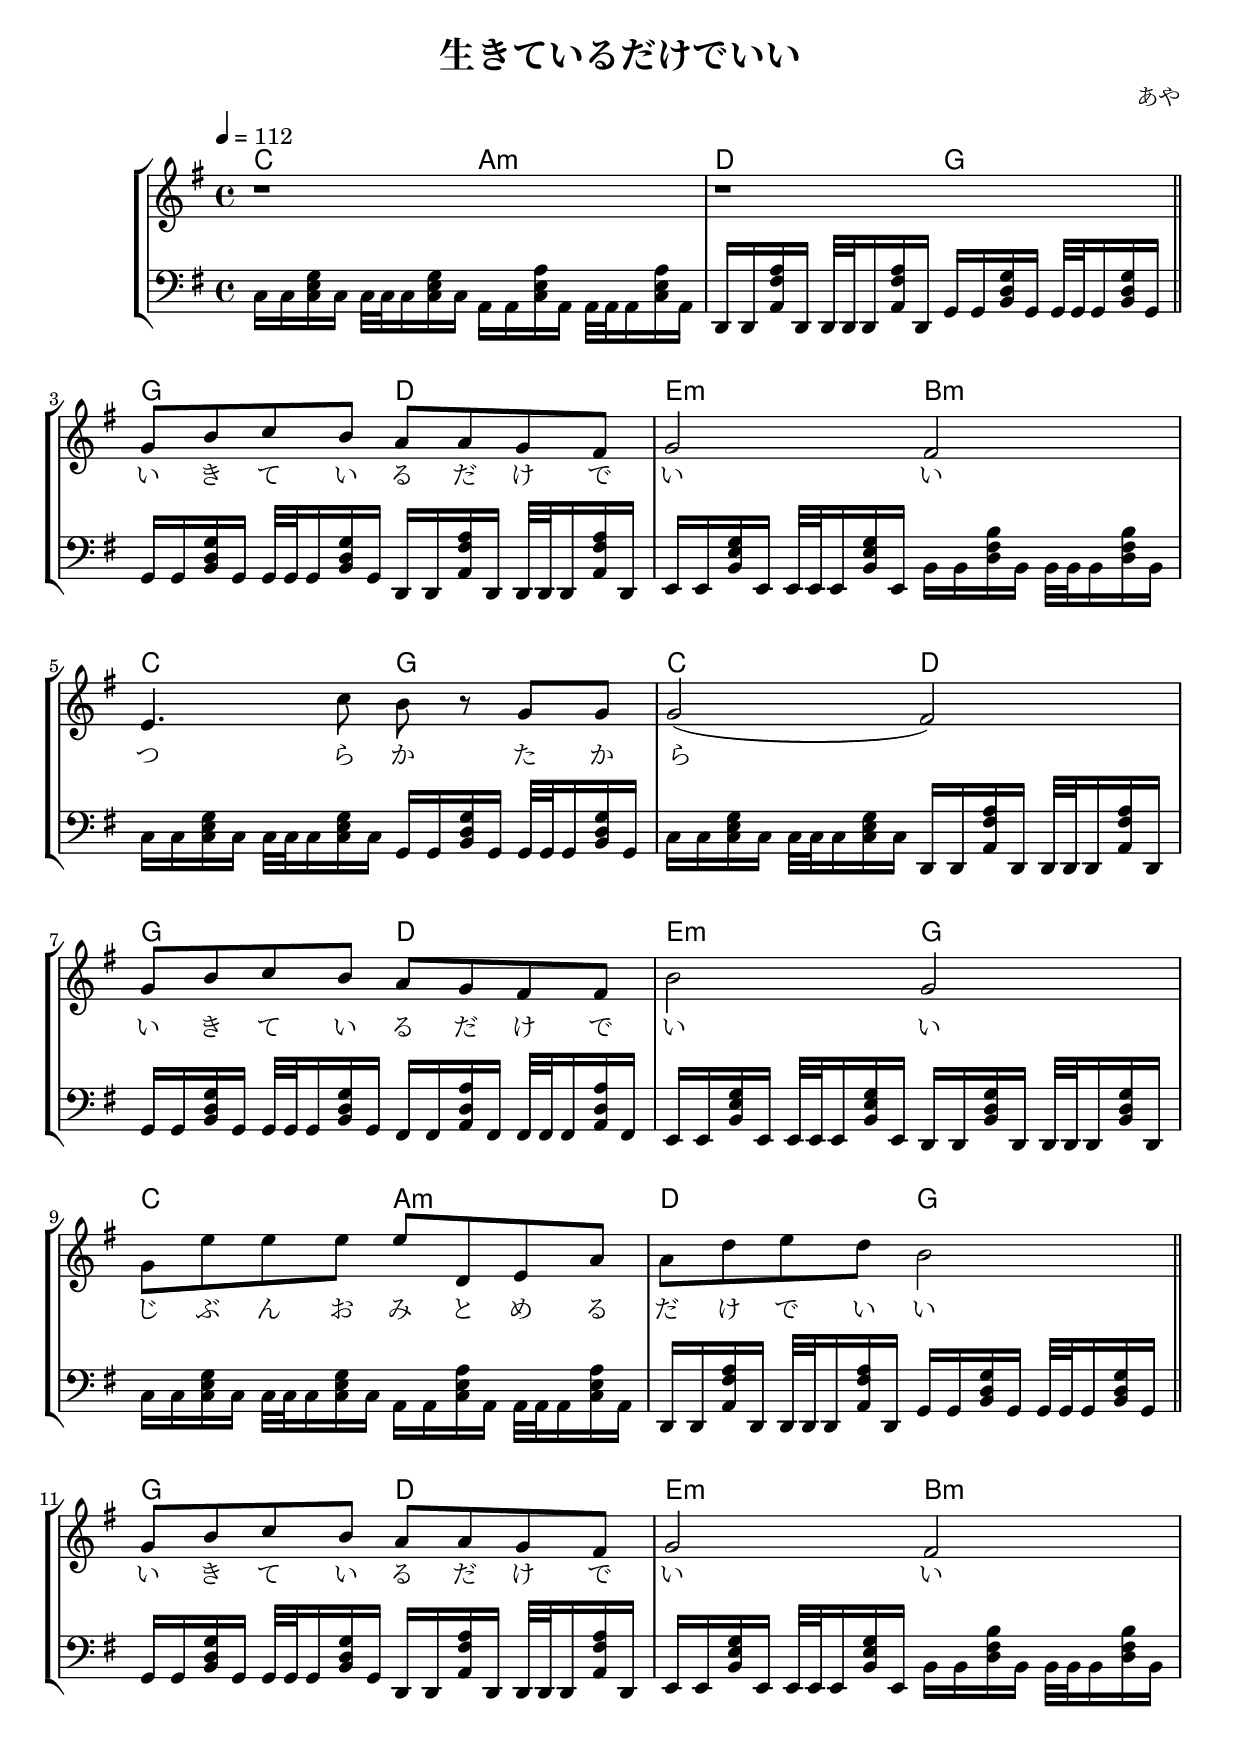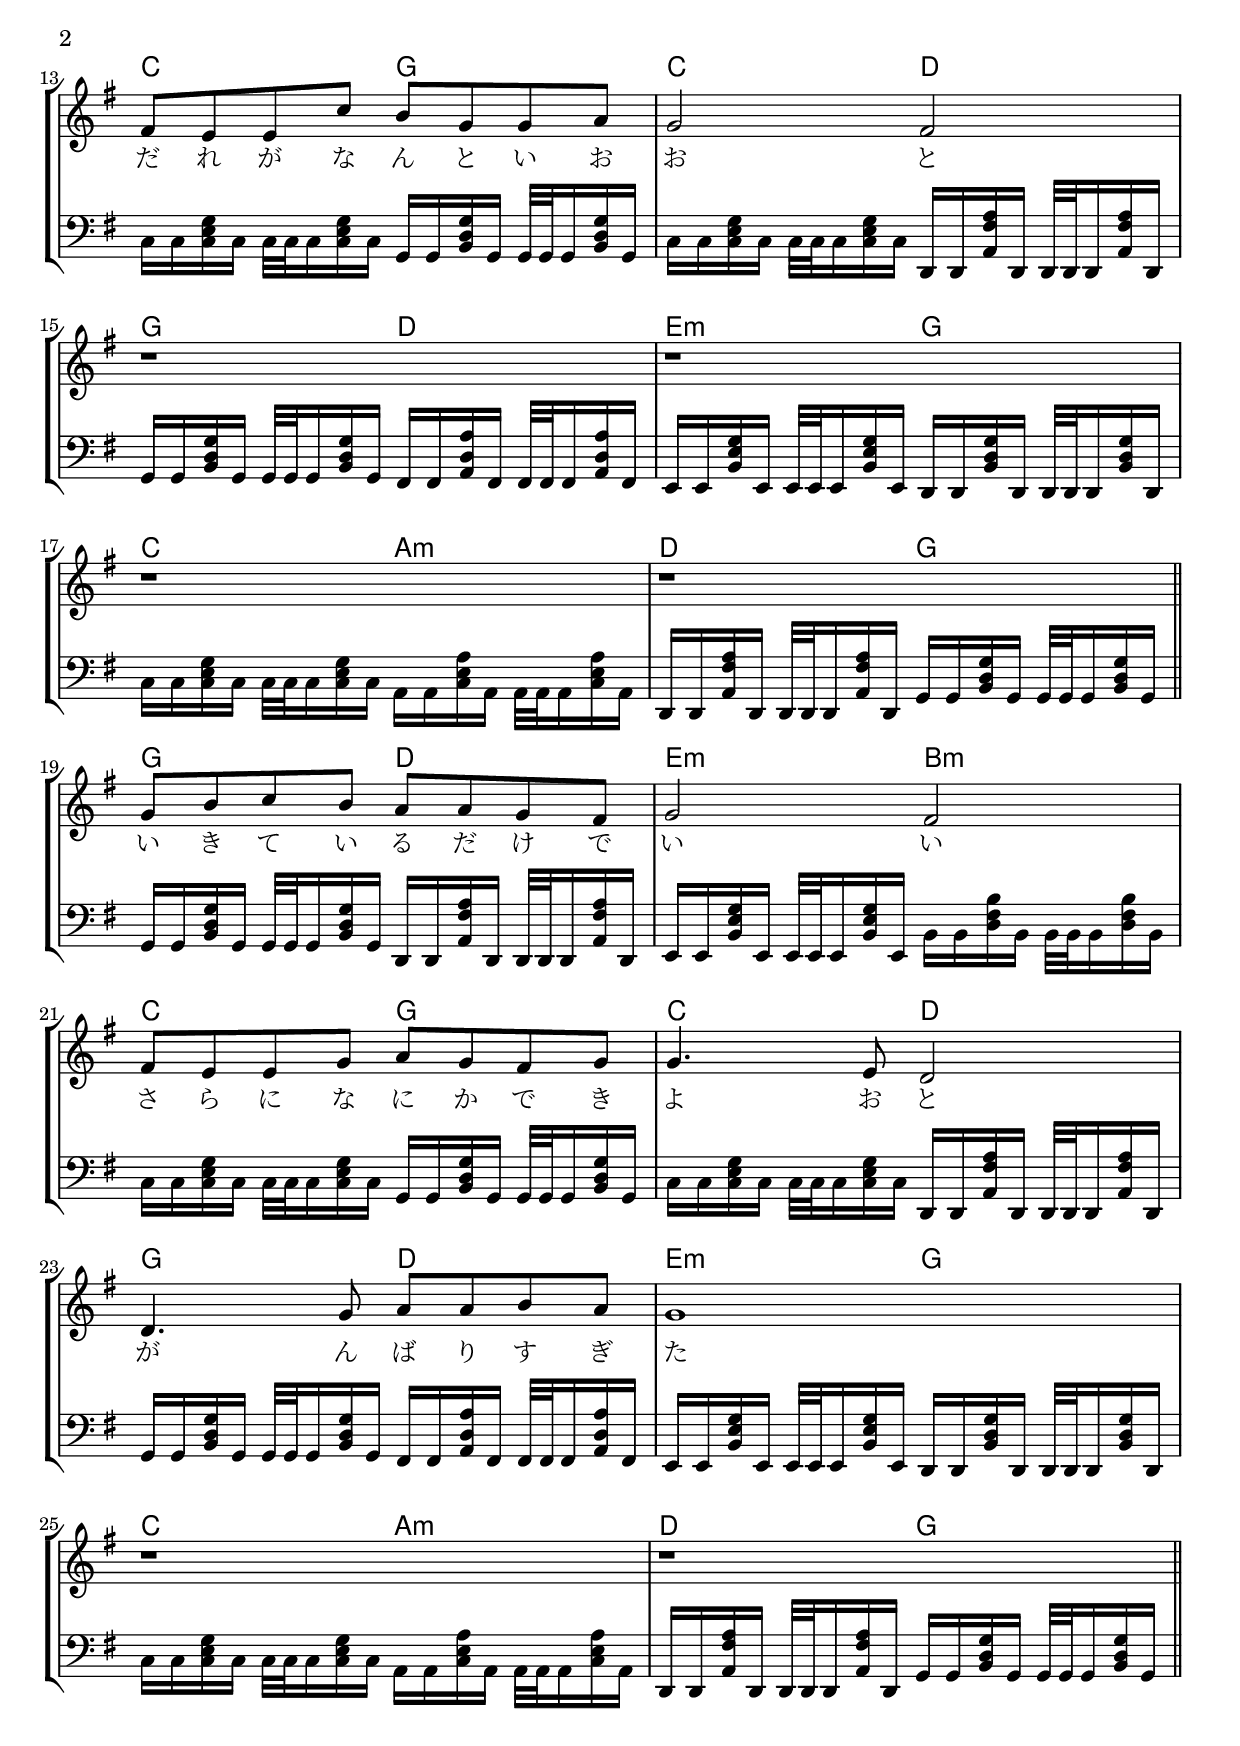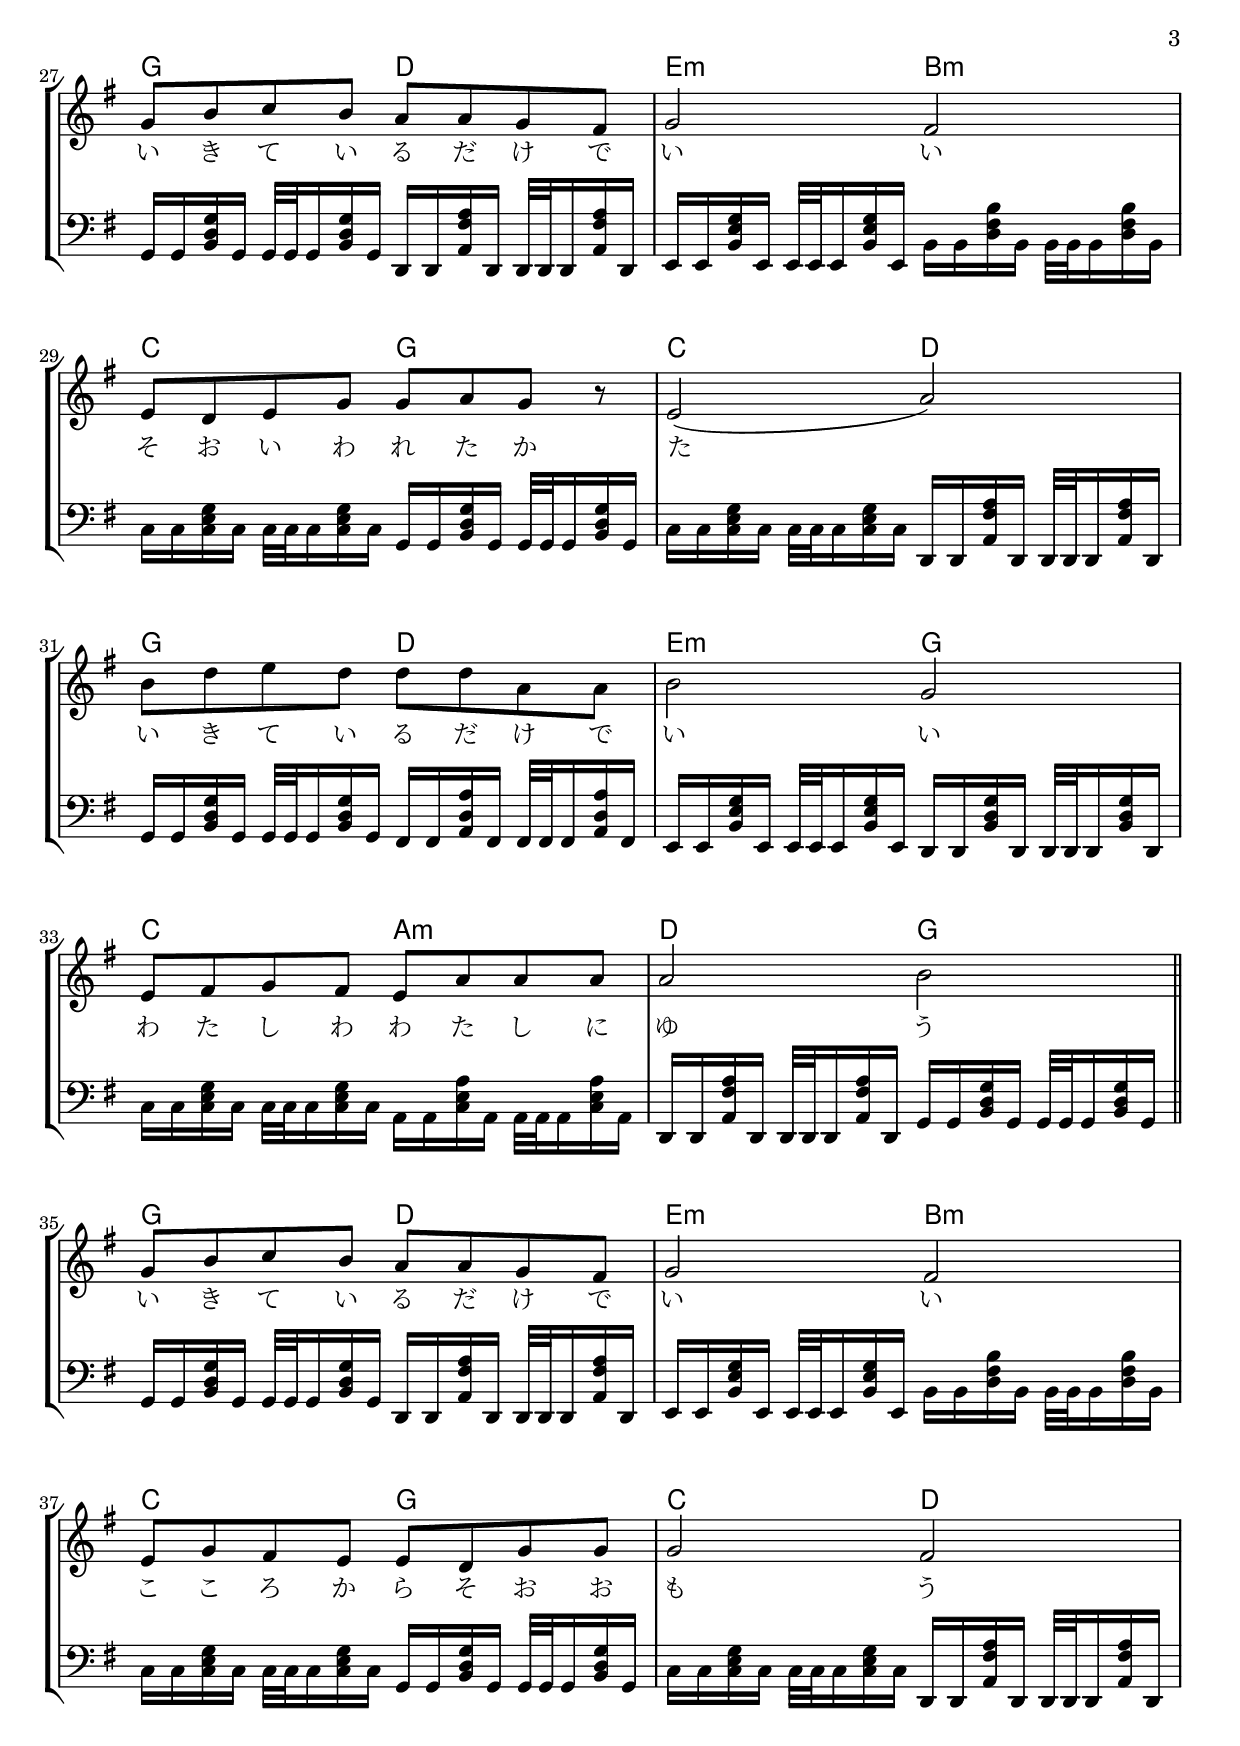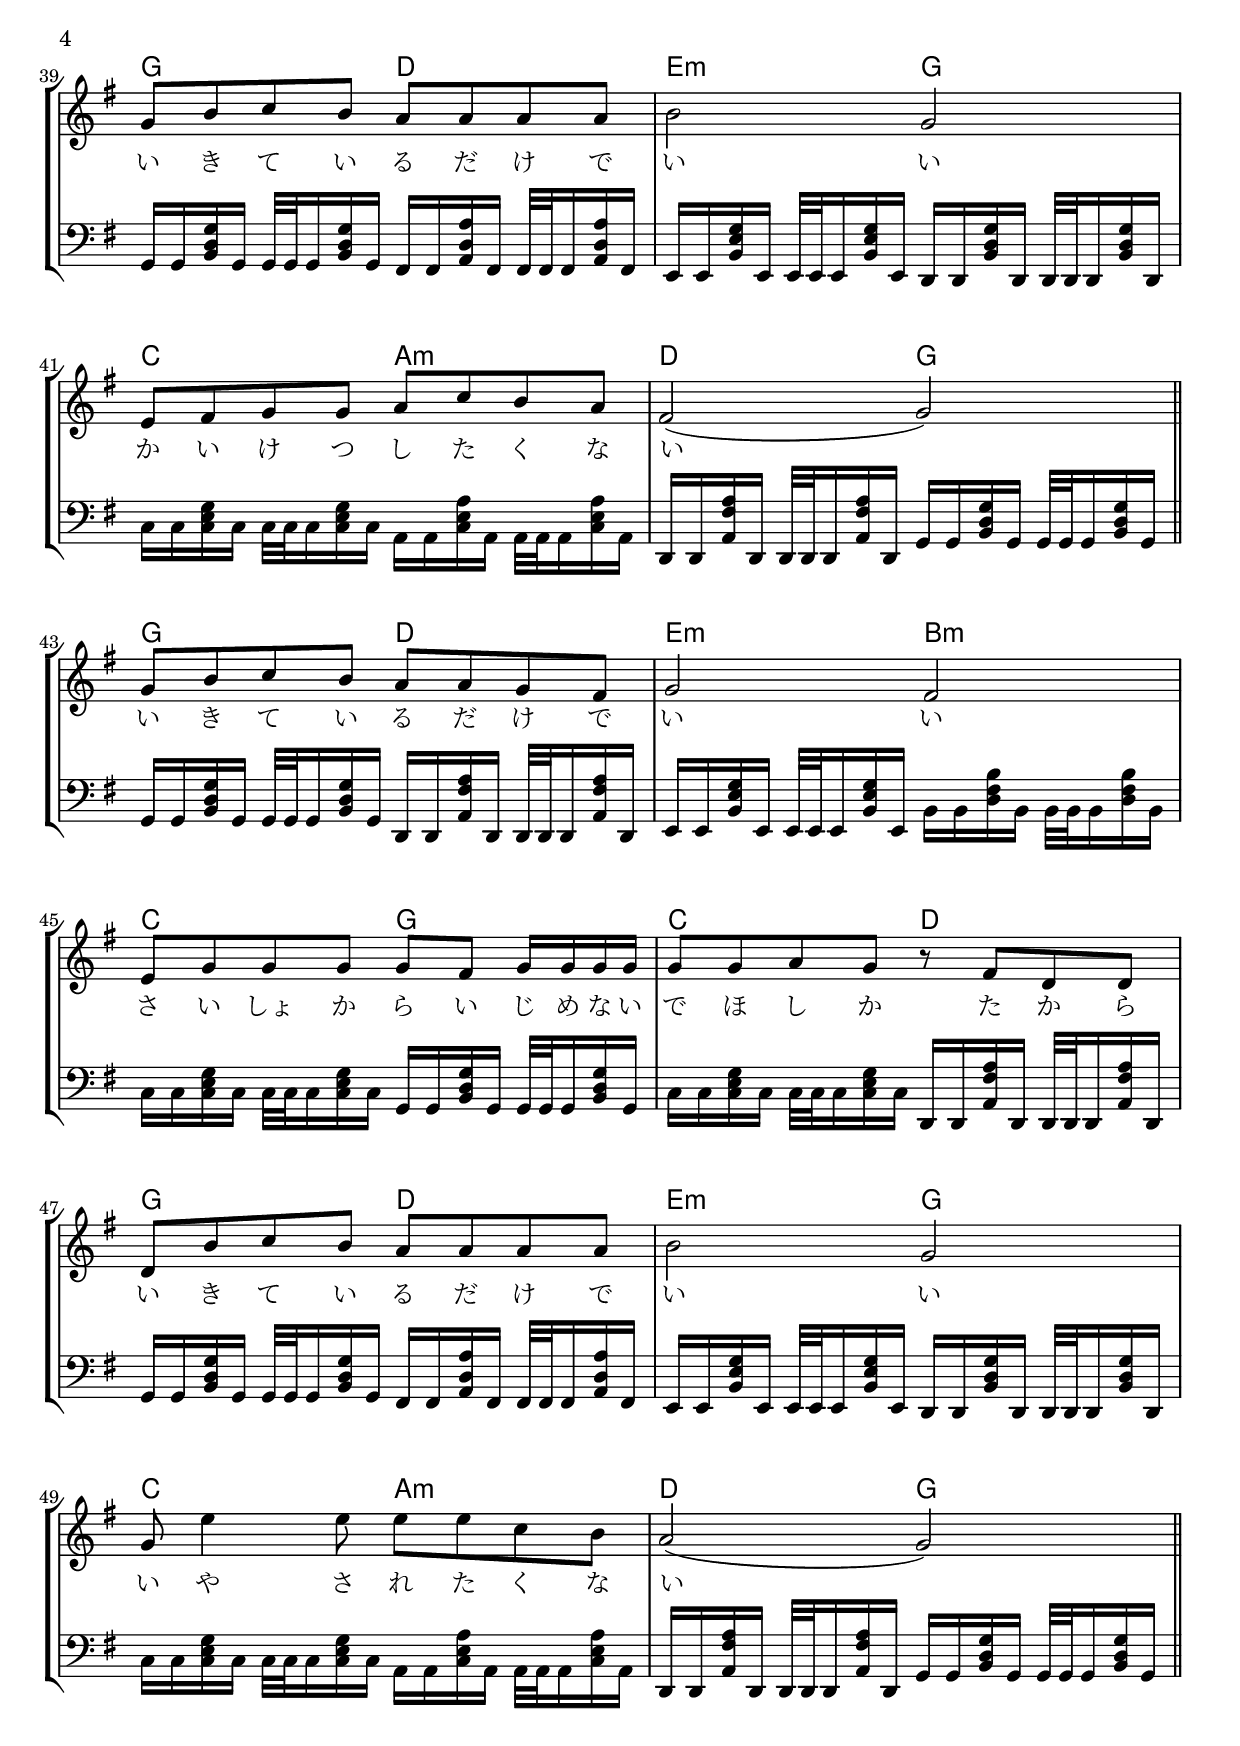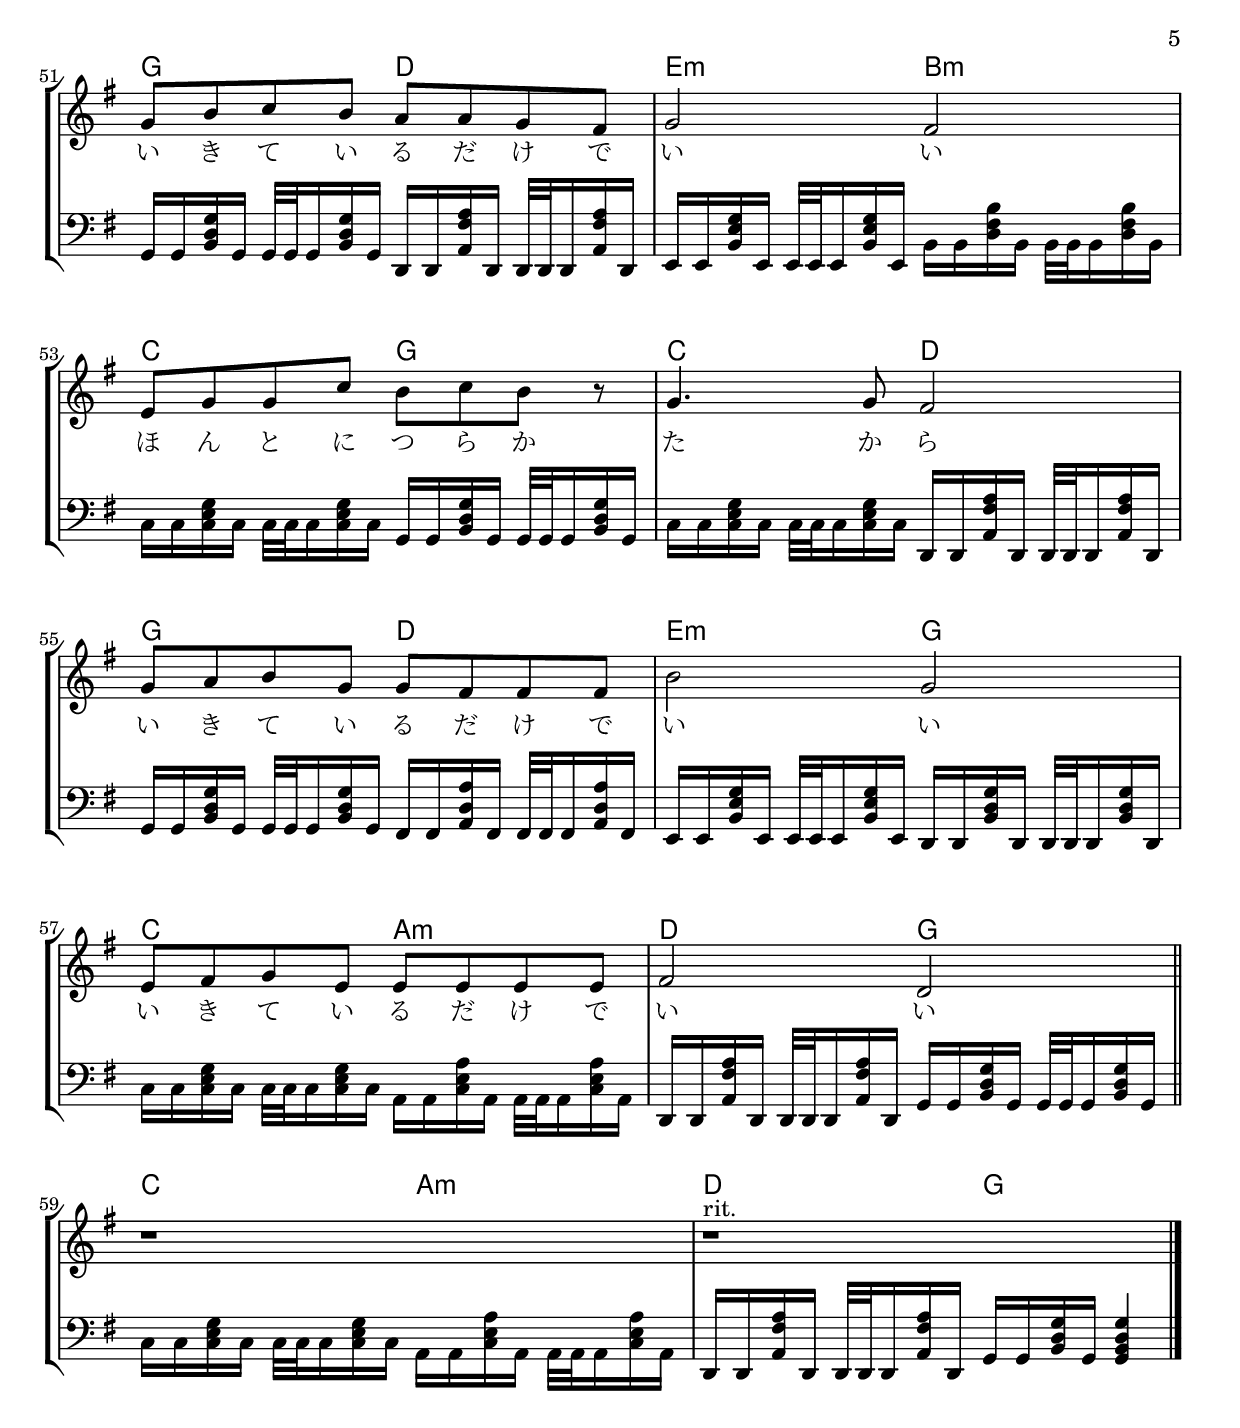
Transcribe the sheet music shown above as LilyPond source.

\version "2.12.1"

\header {
	title = \markup {生きているだけでいい}
	composer = \markup \center-column {あや}
}

harmony = \chordmode {
	c2 a:m d g 

	g d e:m b:m c g c d g d e:m g c a:m d g 

	g d e:m b:m c g c d g d e:m g c a:m d g 

	g d e:m b:m c g c d g d e:m g c a:m d g 

	g d e:m b:m c g c d g d e:m g c a:m d g 

	g d e:m b:m c g c d g d e:m g c a:m d g 

	g d e:m b:m c g c d g d e:m g c a:m d g 

	g d e:m b:m c g c d g d e:m g c a:m d g 

	c a:m d g 
}

melody = {
	\key g \major
	\tempo 4 = 112
	r1 | r1   
	\set Staff.midiInstrument = #"fss0.32"
	 g'8  b'8  c''8  b'8  a'8  a'8  g'8  fis'8 
	g'2  fis'2 
	e'4.  c''8  b'8  r8  g'8  g'8 
	g'2  (fis'2) 
	g'8  b'8  c''8  b'8  a'8  g'8  fis'8  fis'8 
	b'2  g'2 
	g'8  e''8  e''8  e''8  e''8  d'8  e'8  a'8 
	a'8  d''8  e''8  d''8  b'2
	\set Staff.midiInstrument = #"fss0.32"
	 g'8  b'8  c''8  b'8  a'8  a'8  g'8  fis'8 
	g'2  fis'2 
	fis'8  e'8  e'8  c''8  b'8  g'8  g'8  a'8 
	g'2  fis'2
	r1 r1 r1 r1 	\set Staff.midiInstrument = #"fss0.32"
	 g'8  b'8  c''8  b'8  a'8  a'8  g'8  fis'8 
	g'2  fis'2 
	fis'8  e'8  e'8  g'8  a'8  g'8  fis'8  g'8 
	g'4.  e'8  d'2 
	d'4.  g'8  a'8  a'8  b'8  a'8 
	g'1
	r1 r1 	\set Staff.midiInstrument = #"fss0.32"
	 g'8  b'8  c''8  b'8  a'8  a'8  g'8  fis'8 
	g'2  fis'2 
	e'8  d'8  e'8  g'8  g'8  a'8  g'8  r8 
	e'2  (a'2) 
	b'8  d''8  e''8  d''8  d''8  d''8  a'8  a'8 
	b'2  g'2 
	e'8  fis'8  g'8  fis'8  e'8  a'8  a'8  a'8 
	a'2  b'2
	\set Staff.midiInstrument = #"fss0.32"
	 g'8  b'8  c''8  b'8  a'8  a'8  g'8  fis'8 
	g'2  fis'2 
	e'8  g'8  fis'8  e'8  e'8  d'8  g'8  g'8 
	g'2  fis'2 
	g'8  b'8  c''8  b'8  a'8  a'8  a'8  a'8 
	b'2  g'2 
	e'8  fis'8  g'8  g'8  a'8  c''8  b'8  a'8 
	fis'2  (g'2)
	\set Staff.midiInstrument = #"fss0.32"
	 g'8  b'8  c''8  b'8  a'8  a'8  g'8  fis'8 
	g'2  fis'2 
	e'8  g'8  g'8  g'8  g'8  fis'8  g'16  g'16  g'16  g'16 
	g'8  g'8  a'8  g'8  r8  fis'8  d'8  d'8 
	d'8  b'8  c''8  b'8  a'8  a'8  a'8  a'8 
	b'2  g'2 
	g'8  e''4  e''8  e''8  e''8  c''8  b'8 
	a'2  (g'2)
	\set Staff.midiInstrument = #"fss0.32"
	 g'8  b'8  c''8  b'8  a'8  a'8  g'8  fis'8 
	g'2  fis'2 
	e'8  g'8  g'8  c''8  b'8  c''8  b'8  r8 
	g'4.  g'8  fis'2 
	g'8  a'8  b'8  g'8  g'8  fis'8  fis'8  fis'8 
	b'2  g'2 
	e'8  fis'8  g'8  e'8  e'8  e'8  e'8  e'8 
	fis'2  d'2
	r1 | r1^"rit." \bar "|."
}

words = \lyricmode {
	
	い  き  て  い  る  だ  け  で  い  い  つ  ら  か  た  か  ら  い  き  て  い  る  だ  け  で  い  い  じ  ぶ  ん  お  み  と  め  る  だ  け  で  い  い  
	い  き  て  い  る  だ  け  で  い  い  だ  れ  が  な  ん  と  い  お  お  と  
	い  き  て  い  る  だ  け  で  い  い  さ  ら  に  な  に  か  で  き  よ  お  と  が  ん  ば  り  す  ぎ  た  
	い  き  て  い  る  だ  け  で  い  い  そ  お  い  わ  れ  た  か  た  い  き  て  い  る  だ  け  で  い  い  わ  た  し  わ  わ  た  し  に  ゆ  う  
	い  き  て  い  る  だ  け  で  い  い  こ  こ  ろ  か  ら  そ  お  お  も  う  い  き  て  い  る  だ  け  で  い  い  か  い  け  つ  し  た  く  な  い  
	い  き  て  い  る  だ  け  で  い  い  さ  い  しょ  か  ら  い  じ  め  な  い  で  ほ  し  か  た  か  ら  い  き  て  い  る  だ  け  で  い  い  い  や  さ  れ  た  く  な  い  
	い  き  て  い  る  だ  け  で  い  い  ほ  ん  と  に  つ  ら  か  た  か  ら  い  き  て  い  る  だ  け  で  い  い  い  き  て  い  る  だ  け  で  い  い  
	
}

tempochange = {
	\tempo 4 = 112
	r1 | r1 \bar "||"
	\tempo 4 = 112
	r1 | r1 | r1 | r1 | r1 | r1 | r1 | r1 \bar "||"
	\tempo 4 = 112
	r1 | r1 | r1 | r1 | r1 | r1 | r1 | r1 \bar "||"
	\tempo 4 = 112
	r1 | r1 | r1 | r1 | r1 | r1 | r1 | r1 \bar "||"
	\tempo 4 = 112
	r1 | r1 | r1 | r1 | r1 | r1 | r1 | r1 \bar "||"
	\tempo 4 = 112
	r1 | r1 | r1 | r1 | r1 | r1 | r1 | r1 \bar "||"
	\tempo 4 = 112
	r1 | r1 | r1 | r1 | r1 | r1 | r1 | r1 \bar "||"
	\tempo 4 = 112
	r1 | r1 | r1 | r1 | r1 | r1 | r1 | r1 \bar "||"
	\tempo 4 = 112
	r1 | \tempo 4 = 84 r2 \tempo 4 = 74 r2 \bar "|."
}

mainacc = {
	\clef bass
	\set Staff.midiInstrument = #"Pad 8 (sweep)"
	\key g \major
	\tempo 4 = 112
	c16 c16 <c e g>16 c16   c32 c32 c16 <c e g>16 c16
	a,16 a,16 <c e a>16 a,16   a,32 a,32 a,16 <c e a>16 a,16
	d,16 d,16 <a, fis a>16 d,16   d,32 d,32 d,16 <a, fis a>16 d,16
	g,16 g,16 <b, d g>16 g,16   g,32 g,32 g,16 <b, d g>16 g,16
	\bar "||"

	\set Staff.midiInstrument = #"Pad 8 (sweep)"
	g,16 g,16 <b, d g>16 g,16   g,32 g,32 g,16 <b, d g>16 g,16
	d,16 d,16 <a, fis a>16 d,16   d,32 d,32 d,16 <a, fis a>16 d,16
	e,16 e,16 <b, e g>16 e,16   e,32 e,32 e,16 <b, e g>16 e,16
	b,16 b,16 <d fis b>16 b,16   b,32 b,32 b,16 <d fis b>16 b,16
	c16 c16 <c e g>16 c16   c32 c32 c16 <c e g>16 c16
	g,16 g,16 <b, d g>16 g,16   g,32 g,32 g,16 <b, d g>16 g,16
	c16 c16 <c e g>16 c16   c32 c32 c16 <c e g>16 c16
	d,16 d,16 <a, fis a>16 d,16   d,32 d,32 d,16 <a, fis a>16 d,16
	g,16 g,16 <b, d g>16 g,16   g,32 g,32 g,16 <b, d g>16 g,16
	fis,16 fis,16 <a, d a>16 fis,16   fis,32 fis,32 fis,16 <a, d a>16 fis,16
	e,16 e,16 <b, e g>16 e,16   e,32 e,32 e,16 <b, e g>16 e,16
	d,16 d,16 <b, d g>16 d,16   d,32 d,32 d,16 <b, d g>16 d,16
	c16 c16 <c e g>16 c16   c32 c32 c16 <c e g>16 c16
	a,16 a,16 <c e a>16 a,16   a,32 a,32 a,16 <c e a>16 a,16
	d,16 d,16 <a, fis a>16 d,16   d,32 d,32 d,16 <a, fis a>16 d,16
	g,16 g,16 <b, d g>16 g,16   g,32 g,32 g,16 <b, d g>16 g,16
	\bar "||"

	\set Staff.midiInstrument = #"Pad 8 (sweep)"
	g,16 g,16 <b, d g>16 g,16   g,32 g,32 g,16 <b, d g>16 g,16
	d,16 d,16 <a, fis a>16 d,16   d,32 d,32 d,16 <a, fis a>16 d,16
	e,16 e,16 <b, e g>16 e,16   e,32 e,32 e,16 <b, e g>16 e,16
	b,16 b,16 <d fis b>16 b,16   b,32 b,32 b,16 <d fis b>16 b,16
	c16 c16 <c e g>16 c16   c32 c32 c16 <c e g>16 c16
	g,16 g,16 <b, d g>16 g,16   g,32 g,32 g,16 <b, d g>16 g,16
	c16 c16 <c e g>16 c16   c32 c32 c16 <c e g>16 c16
	d,16 d,16 <a, fis a>16 d,16   d,32 d,32 d,16 <a, fis a>16 d,16
	g,16 g,16 <b, d g>16 g,16   g,32 g,32 g,16 <b, d g>16 g,16
	fis,16 fis,16 <a, d a>16 fis,16   fis,32 fis,32 fis,16 <a, d a>16 fis,16
	e,16 e,16 <b, e g>16 e,16   e,32 e,32 e,16 <b, e g>16 e,16
	d,16 d,16 <b, d g>16 d,16   d,32 d,32 d,16 <b, d g>16 d,16
	c16 c16 <c e g>16 c16   c32 c32 c16 <c e g>16 c16
	a,16 a,16 <c e a>16 a,16   a,32 a,32 a,16 <c e a>16 a,16
	d,16 d,16 <a, fis a>16 d,16   d,32 d,32 d,16 <a, fis a>16 d,16
	g,16 g,16 <b, d g>16 g,16   g,32 g,32 g,16 <b, d g>16 g,16
	\bar "||"

	\set Staff.midiInstrument = #"Pad 8 (sweep)"
	g,16 g,16 <b, d g>16 g,16   g,32 g,32 g,16 <b, d g>16 g,16
	d,16 d,16 <a, fis a>16 d,16   d,32 d,32 d,16 <a, fis a>16 d,16
	e,16 e,16 <b, e g>16 e,16   e,32 e,32 e,16 <b, e g>16 e,16
	b,16 b,16 <d fis b>16 b,16   b,32 b,32 b,16 <d fis b>16 b,16
	c16 c16 <c e g>16 c16   c32 c32 c16 <c e g>16 c16
	g,16 g,16 <b, d g>16 g,16   g,32 g,32 g,16 <b, d g>16 g,16
	c16 c16 <c e g>16 c16   c32 c32 c16 <c e g>16 c16
	d,16 d,16 <a, fis a>16 d,16   d,32 d,32 d,16 <a, fis a>16 d,16
	g,16 g,16 <b, d g>16 g,16   g,32 g,32 g,16 <b, d g>16 g,16
	fis,16 fis,16 <a, d a>16 fis,16   fis,32 fis,32 fis,16 <a, d a>16 fis,16
	e,16 e,16 <b, e g>16 e,16   e,32 e,32 e,16 <b, e g>16 e,16
	d,16 d,16 <b, d g>16 d,16   d,32 d,32 d,16 <b, d g>16 d,16
	c16 c16 <c e g>16 c16   c32 c32 c16 <c e g>16 c16
	a,16 a,16 <c e a>16 a,16   a,32 a,32 a,16 <c e a>16 a,16
	d,16 d,16 <a, fis a>16 d,16   d,32 d,32 d,16 <a, fis a>16 d,16
	g,16 g,16 <b, d g>16 g,16   g,32 g,32 g,16 <b, d g>16 g,16
	\bar "||"

	\set Staff.midiInstrument = #"Pad 8 (sweep)"
	g,16 g,16 <b, d g>16 g,16   g,32 g,32 g,16 <b, d g>16 g,16
	d,16 d,16 <a, fis a>16 d,16   d,32 d,32 d,16 <a, fis a>16 d,16
	e,16 e,16 <b, e g>16 e,16   e,32 e,32 e,16 <b, e g>16 e,16
	b,16 b,16 <d fis b>16 b,16   b,32 b,32 b,16 <d fis b>16 b,16
	c16 c16 <c e g>16 c16   c32 c32 c16 <c e g>16 c16
	g,16 g,16 <b, d g>16 g,16   g,32 g,32 g,16 <b, d g>16 g,16
	c16 c16 <c e g>16 c16   c32 c32 c16 <c e g>16 c16
	d,16 d,16 <a, fis a>16 d,16   d,32 d,32 d,16 <a, fis a>16 d,16
	g,16 g,16 <b, d g>16 g,16   g,32 g,32 g,16 <b, d g>16 g,16
	fis,16 fis,16 <a, d a>16 fis,16   fis,32 fis,32 fis,16 <a, d a>16 fis,16
	e,16 e,16 <b, e g>16 e,16   e,32 e,32 e,16 <b, e g>16 e,16
	d,16 d,16 <b, d g>16 d,16   d,32 d,32 d,16 <b, d g>16 d,16
	c16 c16 <c e g>16 c16   c32 c32 c16 <c e g>16 c16
	a,16 a,16 <c e a>16 a,16   a,32 a,32 a,16 <c e a>16 a,16
	d,16 d,16 <a, fis a>16 d,16   d,32 d,32 d,16 <a, fis a>16 d,16
	g,16 g,16 <b, d g>16 g,16   g,32 g,32 g,16 <b, d g>16 g,16
	\bar "||"

	\set Staff.midiInstrument = #"Pad 8 (sweep)"
	g,16 g,16 <b, d g>16 g,16   g,32 g,32 g,16 <b, d g>16 g,16
	d,16 d,16 <a, fis a>16 d,16   d,32 d,32 d,16 <a, fis a>16 d,16
	e,16 e,16 <b, e g>16 e,16   e,32 e,32 e,16 <b, e g>16 e,16
	b,16 b,16 <d fis b>16 b,16   b,32 b,32 b,16 <d fis b>16 b,16
	c16 c16 <c e g>16 c16   c32 c32 c16 <c e g>16 c16
	g,16 g,16 <b, d g>16 g,16   g,32 g,32 g,16 <b, d g>16 g,16
	c16 c16 <c e g>16 c16   c32 c32 c16 <c e g>16 c16
	d,16 d,16 <a, fis a>16 d,16   d,32 d,32 d,16 <a, fis a>16 d,16
	g,16 g,16 <b, d g>16 g,16   g,32 g,32 g,16 <b, d g>16 g,16
	fis,16 fis,16 <a, d a>16 fis,16   fis,32 fis,32 fis,16 <a, d a>16 fis,16
	e,16 e,16 <b, e g>16 e,16   e,32 e,32 e,16 <b, e g>16 e,16
	d,16 d,16 <b, d g>16 d,16   d,32 d,32 d,16 <b, d g>16 d,16
	c16 c16 <c e g>16 c16   c32 c32 c16 <c e g>16 c16
	a,16 a,16 <c e a>16 a,16   a,32 a,32 a,16 <c e a>16 a,16
	d,16 d,16 <a, fis a>16 d,16   d,32 d,32 d,16 <a, fis a>16 d,16
	g,16 g,16 <b, d g>16 g,16   g,32 g,32 g,16 <b, d g>16 g,16
	\bar "||"

	\set Staff.midiInstrument = #"Pad 8 (sweep)"
	g,16 g,16 <b, d g>16 g,16   g,32 g,32 g,16 <b, d g>16 g,16
	d,16 d,16 <a, fis a>16 d,16   d,32 d,32 d,16 <a, fis a>16 d,16
	e,16 e,16 <b, e g>16 e,16   e,32 e,32 e,16 <b, e g>16 e,16
	b,16 b,16 <d fis b>16 b,16   b,32 b,32 b,16 <d fis b>16 b,16
	c16 c16 <c e g>16 c16   c32 c32 c16 <c e g>16 c16
	g,16 g,16 <b, d g>16 g,16   g,32 g,32 g,16 <b, d g>16 g,16
	c16 c16 <c e g>16 c16   c32 c32 c16 <c e g>16 c16
	d,16 d,16 <a, fis a>16 d,16   d,32 d,32 d,16 <a, fis a>16 d,16
	g,16 g,16 <b, d g>16 g,16   g,32 g,32 g,16 <b, d g>16 g,16
	fis,16 fis,16 <a, d a>16 fis,16   fis,32 fis,32 fis,16 <a, d a>16 fis,16
	e,16 e,16 <b, e g>16 e,16   e,32 e,32 e,16 <b, e g>16 e,16
	d,16 d,16 <b, d g>16 d,16   d,32 d,32 d,16 <b, d g>16 d,16
	c16 c16 <c e g>16 c16   c32 c32 c16 <c e g>16 c16
	a,16 a,16 <c e a>16 a,16   a,32 a,32 a,16 <c e a>16 a,16
	d,16 d,16 <a, fis a>16 d,16   d,32 d,32 d,16 <a, fis a>16 d,16
	g,16 g,16 <b, d g>16 g,16   g,32 g,32 g,16 <b, d g>16 g,16
	\bar "||"

	\set Staff.midiInstrument = #"Pad 8 (sweep)"
	g,16 g,16 <b, d g>16 g,16   g,32 g,32 g,16 <b, d g>16 g,16
	d,16 d,16 <a, fis a>16 d,16   d,32 d,32 d,16 <a, fis a>16 d,16
	e,16 e,16 <b, e g>16 e,16   e,32 e,32 e,16 <b, e g>16 e,16
	b,16 b,16 <d fis b>16 b,16   b,32 b,32 b,16 <d fis b>16 b,16
	c16 c16 <c e g>16 c16   c32 c32 c16 <c e g>16 c16
	g,16 g,16 <b, d g>16 g,16   g,32 g,32 g,16 <b, d g>16 g,16
	c16 c16 <c e g>16 c16   c32 c32 c16 <c e g>16 c16
	d,16 d,16 <a, fis a>16 d,16   d,32 d,32 d,16 <a, fis a>16 d,16
	g,16 g,16 <b, d g>16 g,16   g,32 g,32 g,16 <b, d g>16 g,16
	fis,16 fis,16 <a, d a>16 fis,16   fis,32 fis,32 fis,16 <a, d a>16 fis,16
	e,16 e,16 <b, e g>16 e,16   e,32 e,32 e,16 <b, e g>16 e,16
	d,16 d,16 <b, d g>16 d,16   d,32 d,32 d,16 <b, d g>16 d,16
	c16 c16 <c e g>16 c16   c32 c32 c16 <c e g>16 c16
	a,16 a,16 <c e a>16 a,16   a,32 a,32 a,16 <c e a>16 a,16
	d,16 d,16 <a, fis a>16 d,16   d,32 d,32 d,16 <a, fis a>16 d,16
	g,16 g,16 <b, d g>16 g,16   g,32 g,32 g,16 <b, d g>16 g,16
	\bar "||"

	\set Staff.midiInstrument = #"Pad 8 (sweep)"
	c16 c16 <c e g>16 c16   c32 c32 c16 <c e g>16 c16
	a,16 a,16 <c e a>16 a,16   a,32 a,32 a,16 <c e a>16 a,16
	d,16 d,16 <a, fis a>16 d,16   d,32 d,32 d,16 <a, fis a>16 d,16
	g,16 g,16 <b, d g>16 g,16 <g, b, d g>4
	\bar "|."
}

subacc = {
	\clef bass
	\set Staff.midiInstrument = #"Synth Voice"
	\key g \major
	\tempo 4 = 112
	c8 <c e g>16 <c e g>16   <c e g>16 <c e g>16   c16 <c e g>16
	a,8 <c e a>16 <c e a>16   <c e a>16 <c e a>16   c16 <c e a>16
	d,8 <a, fis a>16 <a, fis a>16   <a, fis a>16 <a, fis a>16   a,16 <a, fis a>16
	g,8 <b, d g>16 <b, d g>16   <b, d g>16 <b, d g>16   b,16 <b, d g>16
	\bar "||"

	\set Staff.midiInstrument = #"Synth Voice"
	g,8 <b, d g>16 <b, d g>16   <b, d g>16 <b, d g>16   b,16 <b, d g>16
	d,8 <a, fis a>16 <a, fis a>16   <a, fis a>16 <a, fis a>16   a,16 <a, fis a>16
	e,8 <b, e g>16 <b, e g>16   <b, e g>16 <b, e g>16   b,16 <b, e g>16
	b,8 <d fis b>16 <d fis b>16   <d fis b>16 <d fis b>16   d16 <d fis b>16
	c8 <c e g>16 <c e g>16   <c e g>16 <c e g>16   c16 <c e g>16
	g,8 <b, d g>16 <b, d g>16   <b, d g>16 <b, d g>16   b,16 <b, d g>16
	c8 <c e g>16 <c e g>16   <c e g>16 <c e g>16   c16 <c e g>16
	d,8 <a, fis a>16 <a, fis a>16   <a, fis a>16 <a, fis a>16   a,16 <a, fis a>16
	g,8 <b, d g>16 <b, d g>16   <b, d g>16 <b, d g>16   b,16 <b, d g>16
	fis,8 <a, d a>16 <a, d a>16   <a, d a>16 <a, d a>16   a,16 <a, d a>16
	e,8 <b, e g>16 <b, e g>16   <b, e g>16 <b, e g>16   b,16 <b, e g>16
	d,8 <b, d g>16 <b, d g>16   <b, d g>16 <b, d g>16   b,16 <b, d g>16
	c8 <c e g>16 <c e g>16   <c e g>16 <c e g>16   c16 <c e g>16
	a,8 <c e a>16 <c e a>16   <c e a>16 <c e a>16   c16 <c e a>16
	d,8 <a, fis a>16 <a, fis a>16   <a, fis a>16 <a, fis a>16   a,16 <a, fis a>16
	g,8 <b, d g>16 <b, d g>16   <b, d g>16 <b, d g>16   b,16 <b, d g>16
	\bar "||"

	\set Staff.midiInstrument = #"Synth Voice"
	g,8 <b, d g>16 <b, d g>16   <b, d g>16 <b, d g>16   b,16 <b, d g>16
	d,8 <a, fis a>16 <a, fis a>16   <a, fis a>16 <a, fis a>16   a,16 <a, fis a>16
	e,8 <b, e g>16 <b, e g>16   <b, e g>16 <b, e g>16   b,16 <b, e g>16
	b,8 <d fis b>16 <d fis b>16   <d fis b>16 <d fis b>16   d16 <d fis b>16
	c8 <c e g>16 <c e g>16   <c e g>16 <c e g>16   c16 <c e g>16
	g,8 <b, d g>16 <b, d g>16   <b, d g>16 <b, d g>16   b,16 <b, d g>16
	c8 <c e g>16 <c e g>16   <c e g>16 <c e g>16   c16 <c e g>16
	d,8 <a, fis a>16 <a, fis a>16   <a, fis a>16 <a, fis a>16   a,16 <a, fis a>16
	g,8 <b, d g>16 <b, d g>16   <b, d g>16 <b, d g>16   b,16 <b, d g>16
	fis,8 <a, d a>16 <a, d a>16   <a, d a>16 <a, d a>16   a,16 <a, d a>16
	e,8 <b, e g>16 <b, e g>16   <b, e g>16 <b, e g>16   b,16 <b, e g>16
	d,8 <b, d g>16 <b, d g>16   <b, d g>16 <b, d g>16   b,16 <b, d g>16
	c8 <c e g>16 <c e g>16   <c e g>16 <c e g>16   c16 <c e g>16
	a,8 <c e a>16 <c e a>16   <c e a>16 <c e a>16   c16 <c e a>16
	d,8 <a, fis a>16 <a, fis a>16   <a, fis a>16 <a, fis a>16   a,16 <a, fis a>16
	g,8 <b, d g>16 <b, d g>16   <b, d g>16 <b, d g>16   b,16 <b, d g>16
	\bar "||"

	\set Staff.midiInstrument = #"Synth Voice"
	g,8 <b, d g>16 <b, d g>16   <b, d g>16 <b, d g>16   b,16 <b, d g>16
	d,8 <a, fis a>16 <a, fis a>16   <a, fis a>16 <a, fis a>16   a,16 <a, fis a>16
	e,8 <b, e g>16 <b, e g>16   <b, e g>16 <b, e g>16   b,16 <b, e g>16
	b,8 <d fis b>16 <d fis b>16   <d fis b>16 <d fis b>16   d16 <d fis b>16
	c8 <c e g>16 <c e g>16   <c e g>16 <c e g>16   c16 <c e g>16
	g,8 <b, d g>16 <b, d g>16   <b, d g>16 <b, d g>16   b,16 <b, d g>16
	c8 <c e g>16 <c e g>16   <c e g>16 <c e g>16   c16 <c e g>16
	d,8 <a, fis a>16 <a, fis a>16   <a, fis a>16 <a, fis a>16   a,16 <a, fis a>16
	g,8 <b, d g>16 <b, d g>16   <b, d g>16 <b, d g>16   b,16 <b, d g>16
	fis,8 <a, d a>16 <a, d a>16   <a, d a>16 <a, d a>16   a,16 <a, d a>16
	e,8 <b, e g>16 <b, e g>16   <b, e g>16 <b, e g>16   b,16 <b, e g>16
	d,8 <b, d g>16 <b, d g>16   <b, d g>16 <b, d g>16   b,16 <b, d g>16
	c8 <c e g>16 <c e g>16   <c e g>16 <c e g>16   c16 <c e g>16
	a,8 <c e a>16 <c e a>16   <c e a>16 <c e a>16   c16 <c e a>16
	d,8 <a, fis a>16 <a, fis a>16   <a, fis a>16 <a, fis a>16   a,16 <a, fis a>16
	g,8 <b, d g>16 <b, d g>16   <b, d g>16 <b, d g>16   b,16 <b, d g>16
	\bar "||"

	\set Staff.midiInstrument = #"Synth Voice"
	g,8 <b, d g>16 <b, d g>16   <b, d g>16 <b, d g>16   b,16 <b, d g>16
	d,8 <a, fis a>16 <a, fis a>16   <a, fis a>16 <a, fis a>16   a,16 <a, fis a>16
	e,8 <b, e g>16 <b, e g>16   <b, e g>16 <b, e g>16   b,16 <b, e g>16
	b,8 <d fis b>16 <d fis b>16   <d fis b>16 <d fis b>16   d16 <d fis b>16
	c8 <c e g>16 <c e g>16   <c e g>16 <c e g>16   c16 <c e g>16
	g,8 <b, d g>16 <b, d g>16   <b, d g>16 <b, d g>16   b,16 <b, d g>16
	c8 <c e g>16 <c e g>16   <c e g>16 <c e g>16   c16 <c e g>16
	d,8 <a, fis a>16 <a, fis a>16   <a, fis a>16 <a, fis a>16   a,16 <a, fis a>16
	g,8 <b, d g>16 <b, d g>16   <b, d g>16 <b, d g>16   b,16 <b, d g>16
	fis,8 <a, d a>16 <a, d a>16   <a, d a>16 <a, d a>16   a,16 <a, d a>16
	e,8 <b, e g>16 <b, e g>16   <b, e g>16 <b, e g>16   b,16 <b, e g>16
	d,8 <b, d g>16 <b, d g>16   <b, d g>16 <b, d g>16   b,16 <b, d g>16
	c8 <c e g>16 <c e g>16   <c e g>16 <c e g>16   c16 <c e g>16
	a,8 <c e a>16 <c e a>16   <c e a>16 <c e a>16   c16 <c e a>16
	d,8 <a, fis a>16 <a, fis a>16   <a, fis a>16 <a, fis a>16   a,16 <a, fis a>16
	g,8 <b, d g>16 <b, d g>16   <b, d g>16 <b, d g>16   b,16 <b, d g>16
	\bar "||"

	\set Staff.midiInstrument = #"Synth Voice"
	g,8 <b, d g>16 <b, d g>16   <b, d g>16 <b, d g>16   b,16 <b, d g>16
	d,8 <a, fis a>16 <a, fis a>16   <a, fis a>16 <a, fis a>16   a,16 <a, fis a>16
	e,8 <b, e g>16 <b, e g>16   <b, e g>16 <b, e g>16   b,16 <b, e g>16
	b,8 <d fis b>16 <d fis b>16   <d fis b>16 <d fis b>16   d16 <d fis b>16
	c8 <c e g>16 <c e g>16   <c e g>16 <c e g>16   c16 <c e g>16
	g,8 <b, d g>16 <b, d g>16   <b, d g>16 <b, d g>16   b,16 <b, d g>16
	c8 <c e g>16 <c e g>16   <c e g>16 <c e g>16   c16 <c e g>16
	d,8 <a, fis a>16 <a, fis a>16   <a, fis a>16 <a, fis a>16   a,16 <a, fis a>16
	g,8 <b, d g>16 <b, d g>16   <b, d g>16 <b, d g>16   b,16 <b, d g>16
	fis,8 <a, d a>16 <a, d a>16   <a, d a>16 <a, d a>16   a,16 <a, d a>16
	e,8 <b, e g>16 <b, e g>16   <b, e g>16 <b, e g>16   b,16 <b, e g>16
	d,8 <b, d g>16 <b, d g>16   <b, d g>16 <b, d g>16   b,16 <b, d g>16
	c8 <c e g>16 <c e g>16   <c e g>16 <c e g>16   c16 <c e g>16
	a,8 <c e a>16 <c e a>16   <c e a>16 <c e a>16   c16 <c e a>16
	d,8 <a, fis a>16 <a, fis a>16   <a, fis a>16 <a, fis a>16   a,16 <a, fis a>16
	g,8 <b, d g>16 <b, d g>16   <b, d g>16 <b, d g>16   b,16 <b, d g>16
	\bar "||"

	\set Staff.midiInstrument = #"Synth Voice"
	g,8 <b, d g>16 <b, d g>16   <b, d g>16 <b, d g>16   b,16 <b, d g>16
	d,8 <a, fis a>16 <a, fis a>16   <a, fis a>16 <a, fis a>16   a,16 <a, fis a>16
	e,8 <b, e g>16 <b, e g>16   <b, e g>16 <b, e g>16   b,16 <b, e g>16
	b,8 <d fis b>16 <d fis b>16   <d fis b>16 <d fis b>16   d16 <d fis b>16
	c8 <c e g>16 <c e g>16   <c e g>16 <c e g>16   c16 <c e g>16
	g,8 <b, d g>16 <b, d g>16   <b, d g>16 <b, d g>16   b,16 <b, d g>16
	c8 <c e g>16 <c e g>16   <c e g>16 <c e g>16   c16 <c e g>16
	d,8 <a, fis a>16 <a, fis a>16   <a, fis a>16 <a, fis a>16   a,16 <a, fis a>16
	g,8 <b, d g>16 <b, d g>16   <b, d g>16 <b, d g>16   b,16 <b, d g>16
	fis,8 <a, d a>16 <a, d a>16   <a, d a>16 <a, d a>16   a,16 <a, d a>16
	e,8 <b, e g>16 <b, e g>16   <b, e g>16 <b, e g>16   b,16 <b, e g>16
	d,8 <b, d g>16 <b, d g>16   <b, d g>16 <b, d g>16   b,16 <b, d g>16
	c8 <c e g>16 <c e g>16   <c e g>16 <c e g>16   c16 <c e g>16
	a,8 <c e a>16 <c e a>16   <c e a>16 <c e a>16   c16 <c e a>16
	d,8 <a, fis a>16 <a, fis a>16   <a, fis a>16 <a, fis a>16   a,16 <a, fis a>16
	g,8 <b, d g>16 <b, d g>16   <b, d g>16 <b, d g>16   b,16 <b, d g>16
	\bar "||"

	\set Staff.midiInstrument = #"Synth Voice"
	g,8 <b, d g>16 <b, d g>16   <b, d g>16 <b, d g>16   b,16 <b, d g>16
	d,8 <a, fis a>16 <a, fis a>16   <a, fis a>16 <a, fis a>16   a,16 <a, fis a>16
	e,8 <b, e g>16 <b, e g>16   <b, e g>16 <b, e g>16   b,16 <b, e g>16
	b,8 <d fis b>16 <d fis b>16   <d fis b>16 <d fis b>16   d16 <d fis b>16
	c8 <c e g>16 <c e g>16   <c e g>16 <c e g>16   c16 <c e g>16
	g,8 <b, d g>16 <b, d g>16   <b, d g>16 <b, d g>16   b,16 <b, d g>16
	c8 <c e g>16 <c e g>16   <c e g>16 <c e g>16   c16 <c e g>16
	d,8 <a, fis a>16 <a, fis a>16   <a, fis a>16 <a, fis a>16   a,16 <a, fis a>16
	g,8 <b, d g>16 <b, d g>16   <b, d g>16 <b, d g>16   b,16 <b, d g>16
	fis,8 <a, d a>16 <a, d a>16   <a, d a>16 <a, d a>16   a,16 <a, d a>16
	e,8 <b, e g>16 <b, e g>16   <b, e g>16 <b, e g>16   b,16 <b, e g>16
	d,8 <b, d g>16 <b, d g>16   <b, d g>16 <b, d g>16   b,16 <b, d g>16
	c8 <c e g>16 <c e g>16   <c e g>16 <c e g>16   c16 <c e g>16
	a,8 <c e a>16 <c e a>16   <c e a>16 <c e a>16   c16 <c e a>16
	d,8 <a, fis a>16 <a, fis a>16   <a, fis a>16 <a, fis a>16   a,16 <a, fis a>16
	g,8 <b, d g>16 <b, d g>16   <b, d g>16 <b, d g>16   b,16 <b, d g>16
	\bar "||"

	\set Staff.midiInstrument = #"Synth Voice"
	c8 <c e g>16 <c e g>16   <c e g>16 <c e g>16   c16 <c e g>16
	a,8 <c e a>16 <c e a>16   <c e a>16 <c e a>16   c16 <c e a>16
	d,8 <a, fis a>16 <a, fis a>16   <a, fis a>16 <a, fis a>16   a,16 <a, fis a>16
	g,8 <b, d g>16 <b, d g>16 <g, b, d g>4
	\bar "|."
}

percA = {
	\drummode {
	r1  |r2 r8 hho4 hho8  \bar "||"
	r1  |r1  |r1  |r1  |r1  |r1  |r1  |r2 r8 hho4 hho8  \bar "||"
	r1  |r1  |r1  |r1  |r1  |r1  |r1  |r2 r8 hho4 hho8  \bar "||"
	r1  |r1  |r1  |r1  |r1  |r1  |r1  |r2 r8 hho4 hho8  \bar "||"
	r1  |r1  |r1  |r1  |r1  |r1  |r1  |r2 r8 hho4 hho8  \bar "||"
	r1  |r1  |r1  |r1  |r1  |r1  |r1  |r2 r8 hho4 hho8  \bar "||"
	r1  |r1  |r1  |r1  |r1  |r1  |r1  |r2 r8 hho4 hho8  \bar "||"
	r1  |r1  |r1  |r1  |r1  |r1  |r1  |r2 r8 hho4 hho8  \bar "||"
	r1  |r2 r8 hho4 hho8  \bar "|."
	}
}

percB = {
	\drummode {
	r4. hhp2 hhp8  |hhp4 hhp4 hhp4 hhp4  \bar "||"
	r4. hhp2 hhp8  |r4. hhp2 hhp8  |r4. hhp2 hhp8  |r4. hhp2 hhp8  |r4. hhp2 hhp8  |r4. hhp2 hhp8  |r4. hhp2 hhp8  |hhp4 hhp4 hhp4 hhp4  \bar "||"
	r4. hhp2 hhp8  |r4. hhp2 hhp8  |r4. hhp2 hhp8  |r4. hhp2 hhp8  |r4. hhp2 hhp8  |r4. hhp2 hhp8  |r4. hhp2 hhp8  |hhp4 hhp4 hhp4 hhp4  \bar "||"
	r4. hhp2 hhp8  |r4. hhp2 hhp8  |r4. hhp2 hhp8  |r4. hhp2 hhp8  |r4. hhp2 hhp8  |r4. hhp2 hhp8  |r4. hhp2 hhp8  |hhp4 hhp4 hhp4 hhp4  \bar "||"
	r4. hhp2 hhp8  |r4. hhp2 hhp8  |r4. hhp2 hhp8  |r4. hhp2 hhp8  |r4. hhp2 hhp8  |r4. hhp2 hhp8  |r4. hhp2 hhp8  |hhp4 hhp4 hhp4 hhp4  \bar "||"
	r4. hhp2 hhp8  |r4. hhp2 hhp8  |r4. hhp2 hhp8  |r4. hhp2 hhp8  |r4. hhp2 hhp8  |r4. hhp2 hhp8  |r4. hhp2 hhp8  |hhp4 hhp4 hhp4 hhp4  \bar "||"
	r4. hhp2 hhp8  |r4. hhp2 hhp8  |r4. hhp2 hhp8  |r4. hhp2 hhp8  |r4. hhp2 hhp8  |r4. hhp2 hhp8  |r4. hhp2 hhp8  |hhp4 hhp4 hhp4 hhp4  \bar "||"
	r4. hhp2 hhp8  |r4. hhp2 hhp8  |r4. hhp2 hhp8  |r4. hhp2 hhp8  |r4. hhp2 hhp8  |r4. hhp2 hhp8  |r4. hhp2 hhp8  |hhp4 hhp4 hhp4 hhp4  \bar "||"
	r4. hhp2 hhp8  |hhp4 hhp4 hhp4 hhp4  \bar "|."
	}
}

percC = {
	\drummode {
	hh4 hh4 hh4 hh4  |r4. hh2 r8  \bar "||"
	hh4 hh4 hh4 hh4  |hh4 hh4 hh4 hh4  |hh4 hh4 hh4 hh4  |hh4 hh4 hh4 hh4  |hh4 hh4 hh4 hh4  |hh4 hh4 hh4 hh4  |hh4 hh4 hh4 hh4  |r4. hh2 r8  \bar "||"
	hh4 hh4 hh4 hh4  |hh4 hh4 hh4 hh4  |hh4 hh4 hh4 hh4  |hh4 hh4 hh4 hh4  |hh4 hh4 hh4 hh4  |hh4 hh4 hh4 hh4  |hh4 hh4 hh4 hh4  |r4. hh2 r8  \bar "||"
	hh4 hh4 hh4 hh4  |hh4 hh4 hh4 hh4  |hh4 hh4 hh4 hh4  |hh4 hh4 hh4 hh4  |hh4 hh4 hh4 hh4  |hh4 hh4 hh4 hh4  |hh4 hh4 hh4 hh4  |r4. hh2 r8  \bar "||"
	hh4 hh4 hh4 hh4  |hh4 hh4 hh4 hh4  |hh4 hh4 hh4 hh4  |hh4 hh4 hh4 hh4  |hh4 hh4 hh4 hh4  |hh4 hh4 hh4 hh4  |hh4 hh4 hh4 hh4  |r4. hh2 r8  \bar "||"
	hh4 hh4 hh4 hh4  |hh4 hh4 hh4 hh4  |hh4 hh4 hh4 hh4  |hh4 hh4 hh4 hh4  |hh4 hh4 hh4 hh4  |hh4 hh4 hh4 hh4  |hh4 hh4 hh4 hh4  |r4. hh2 r8  \bar "||"
	hh4 hh4 hh4 hh4  |hh4 hh4 hh4 hh4  |hh4 hh4 hh4 hh4  |hh4 hh4 hh4 hh4  |hh4 hh4 hh4 hh4  |hh4 hh4 hh4 hh4  |hh4 hh4 hh4 hh4  |r4. hh2 r8  \bar "||"
	hh4 hh4 hh4 hh4  |hh4 hh4 hh4 hh4  |hh4 hh4 hh4 hh4  |hh4 hh4 hh4 hh4  |hh4 hh4 hh4 hh4  |hh4 hh4 hh4 hh4  |hh4 hh4 hh4 hh4  |r4. hh2 r8  \bar "||"
	hh4 hh4 hh4 hh4  |r4. hh2 r8  \bar "|."
	}
}

percD = {
	\drummode {
	bd2. r8 bd8  |bd8. bd4. r16 bd4 bd8  \bar "||"
	bd2. r8 bd8  |bd8. bd8. bd2 bd8  |bd2. r8 bd8  |bd8. bd8. bd2 bd8  |bd2. r8 bd8  |bd8. bd8. bd2 bd8  |bd2. r8 bd8  |bd8. bd4. r16 bd4 bd8  \bar "||"
	bd2. r8 bd8  |bd8. bd8. bd2 bd8  |bd2. r8 bd8  |bd8. bd8. bd2 bd8  |bd2. r8 bd8  |bd8. bd8. bd2 bd8  |bd2. r8 bd8  |bd8. bd4. r16 bd4 bd8  \bar "||"
	bd2. r8 bd8  |bd8. bd8. bd2 bd8  |bd2. r8 bd8  |bd8. bd8. bd2 bd8  |bd2. r8 bd8  |bd8. bd8. bd2 bd8  |bd2. r8 bd8  |bd8. bd4. r16 bd4 bd8  \bar "||"
	bd2. r8 bd8  |bd8. bd8. bd2 bd8  |bd2. r8 bd8  |bd8. bd8. bd2 bd8  |bd2. r8 bd8  |bd8. bd8. bd2 bd8  |bd2. r8 bd8  |bd8. bd4. r16 bd4 bd8  \bar "||"
	bd2. r8 bd8  |bd8. bd8. bd2 bd8  |bd2. r8 bd8  |bd8. bd8. bd2 bd8  |bd2. r8 bd8  |bd8. bd8. bd2 bd8  |bd2. r8 bd8  |bd8. bd4. r16 bd4 bd8  \bar "||"
	bd2. r8 bd8  |bd8. bd8. bd2 bd8  |bd2. r8 bd8  |bd8. bd8. bd2 bd8  |bd2. r8 bd8  |bd8. bd8. bd2 bd8  |bd2. r8 bd8  |bd8. bd4. r16 bd4 bd8  \bar "||"
	bd2. r8 bd8  |bd8. bd8. bd2 bd8  |bd2. r8 bd8  |bd8. bd8. bd2 bd8  |bd2. r8 bd8  |bd8. bd8. bd2 bd8  |bd2. r8 bd8  |bd8. bd4. r16 bd4 bd8  \bar "||"
	bd2. r8 bd8  |bd8. bd4. r16 bd4 bd8  \bar "|."
	}
}

\score {
	<<
		\new StaffGroup <<
			\new ChordNames {\harmony}
			\new Voice = "melody" {\melody}
			\new Lyrics \lyricsto "melody" \words
			\new Staff = "mainacc" {\mainacc}
		>>
	>>
	\layout { }
}
